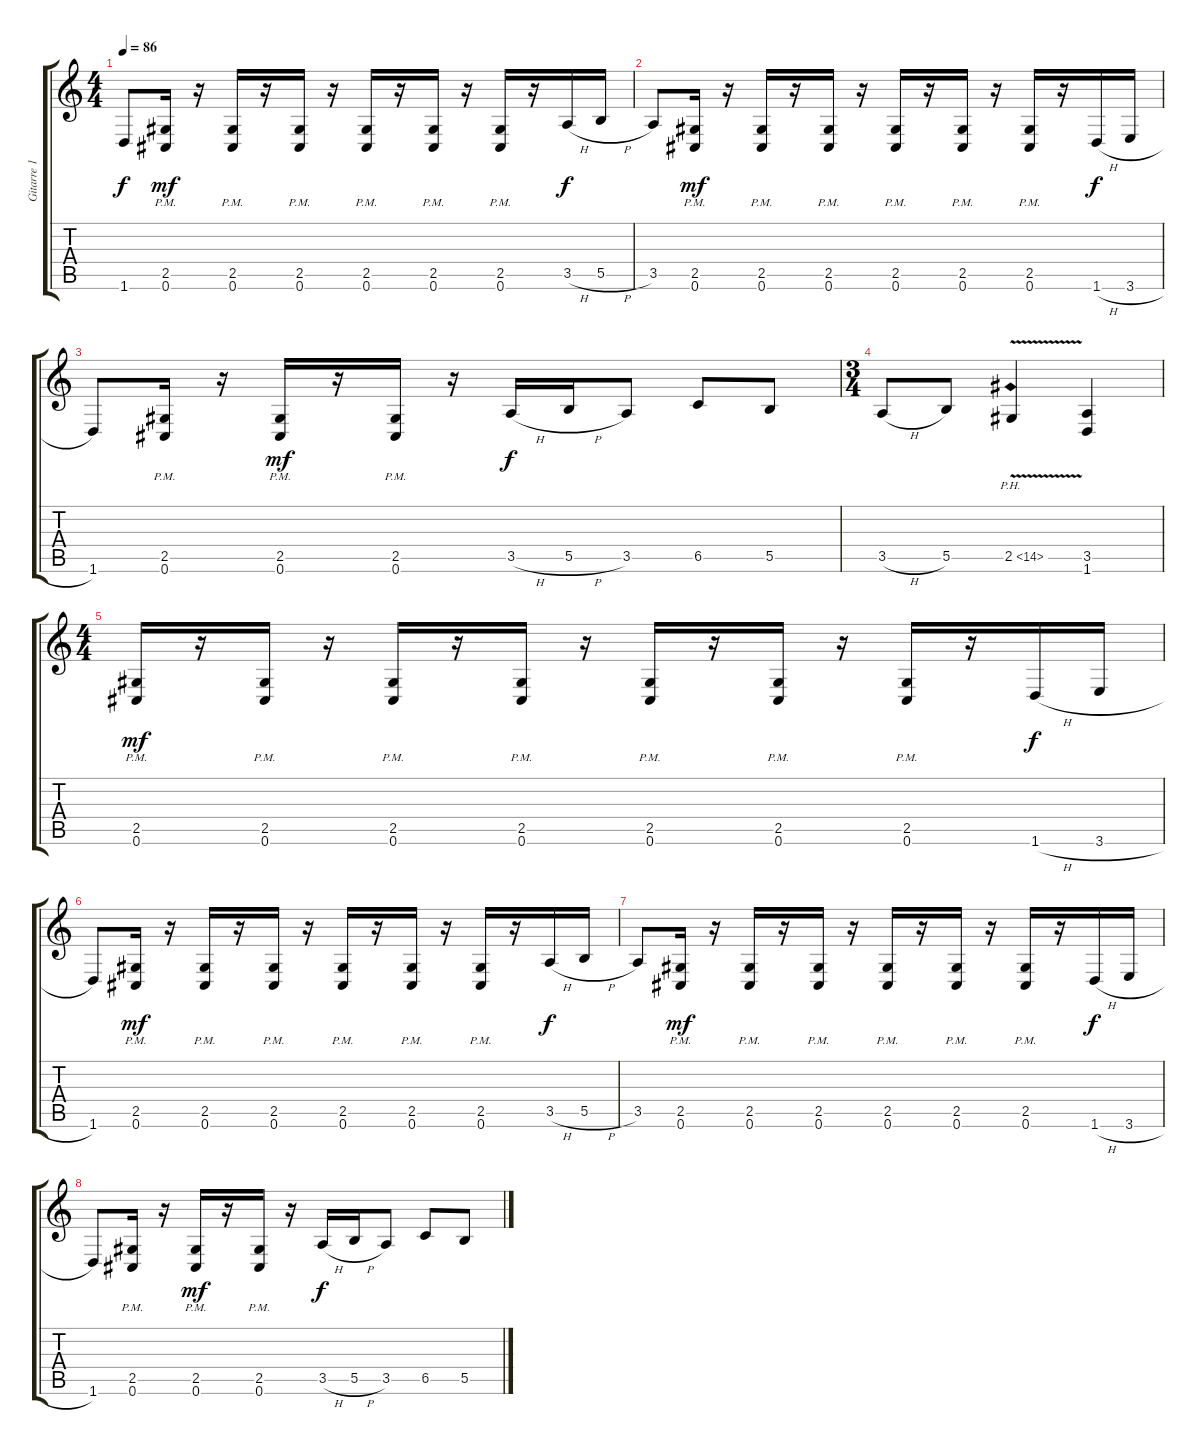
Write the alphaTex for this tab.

\track ("Gitarre 1 (left)" "Gitarre 1 ") {instrument distortionguitar}
\staff {score tabs}
\tuning (Db4 Ab3 E3 B2 Gb2 Db2) {hide}
\ts (4 4)
\tempo 86
\clef g2
\ks c
1.6.8{dy f} (2.5{pm} 0.6{pm}).16{dy mf} r.16 (2.5{pm} 0.6{pm}).16 r.16 (2.5{pm} 0.6{pm}).16 r.16 (2.5{pm} 0.6{pm}).16 r.16 (2.5{pm} 0.6{pm}).16 r.16 (2.5{pm} 0.6{pm}).16 r.16 3.5{h}.16{dy f} 5.5{h}.16 |
3.5.8 (2.5{pm} 0.6{pm}).16{dy mf} r.16 (2.5{pm} 0.6{pm}).16 r.16 (2.5{pm} 0.6{pm}).16 r.16 (2.5{pm} 0.6{pm}).16 r.16 (2.5{pm} 0.6{pm}).16 r.16 (2.5{pm} 0.6{pm}).16 r.16 1.6{h}.16{dy f} 3.6{h}.16 |
1.6.8 (2.5{pm} 0.6{pm}).16 r.16 (2.5{pm} 0.6{pm}).16{dy mf} r.16 (2.5{pm} 0.6{pm}).16 r.16 3.5{h}.16{dy f} 5.5{h}.16 3.5.8 6.5.8 5.5.8 |
\ts (3 4)
3.5{h}.8 5.5.8 2.5{ph 12 v}.4 (3.5 1.6).4 |
\ts (4 4)
(2.5{pm} 0.6{pm}).16{dy mf} r.16 (2.5{pm} 0.6{pm}).16 r.16 (2.5{pm} 0.6{pm}).16 r.16 (2.5{pm} 0.6{pm}).16 r.16 (2.5{pm} 0.6{pm}).16 r.16 (2.5{pm} 0.6{pm}).16 r.16 (2.5{pm} 0.6{pm}).16 r.16 1.6{h}.16{dy f} 3.6{h}.16 |
1.6.8 (2.5{pm} 0.6{pm}).16{dy mf} r.16 (2.5{pm} 0.6{pm}).16 r.16 (2.5{pm} 0.6{pm}).16 r.16 (2.5{pm} 0.6{pm}).16 r.16 (2.5{pm} 0.6{pm}).16 r.16 (2.5{pm} 0.6{pm}).16 r.16 3.5{h}.16{dy f} 5.5{h}.16 |
3.5.8 (2.5{pm} 0.6{pm}).16{dy mf} r.16 (2.5{pm} 0.6{pm}).16 r.16 (2.5{pm} 0.6{pm}).16 r.16 (2.5{pm} 0.6{pm}).16 r.16 (2.5{pm} 0.6{pm}).16 r.16 (2.5{pm} 0.6{pm}).16 r.16 1.6{h}.16{dy f} 3.6{h}.16 |
1.6.8 (2.5{pm} 0.6{pm}).16 r.16 (2.5{pm} 0.6{pm}).16{dy mf} r.16 (2.5{pm} 0.6{pm}).16 r.16 3.5{h}.16{dy f} 5.5{h}.16 3.5.8 6.5.8 5.5.8
